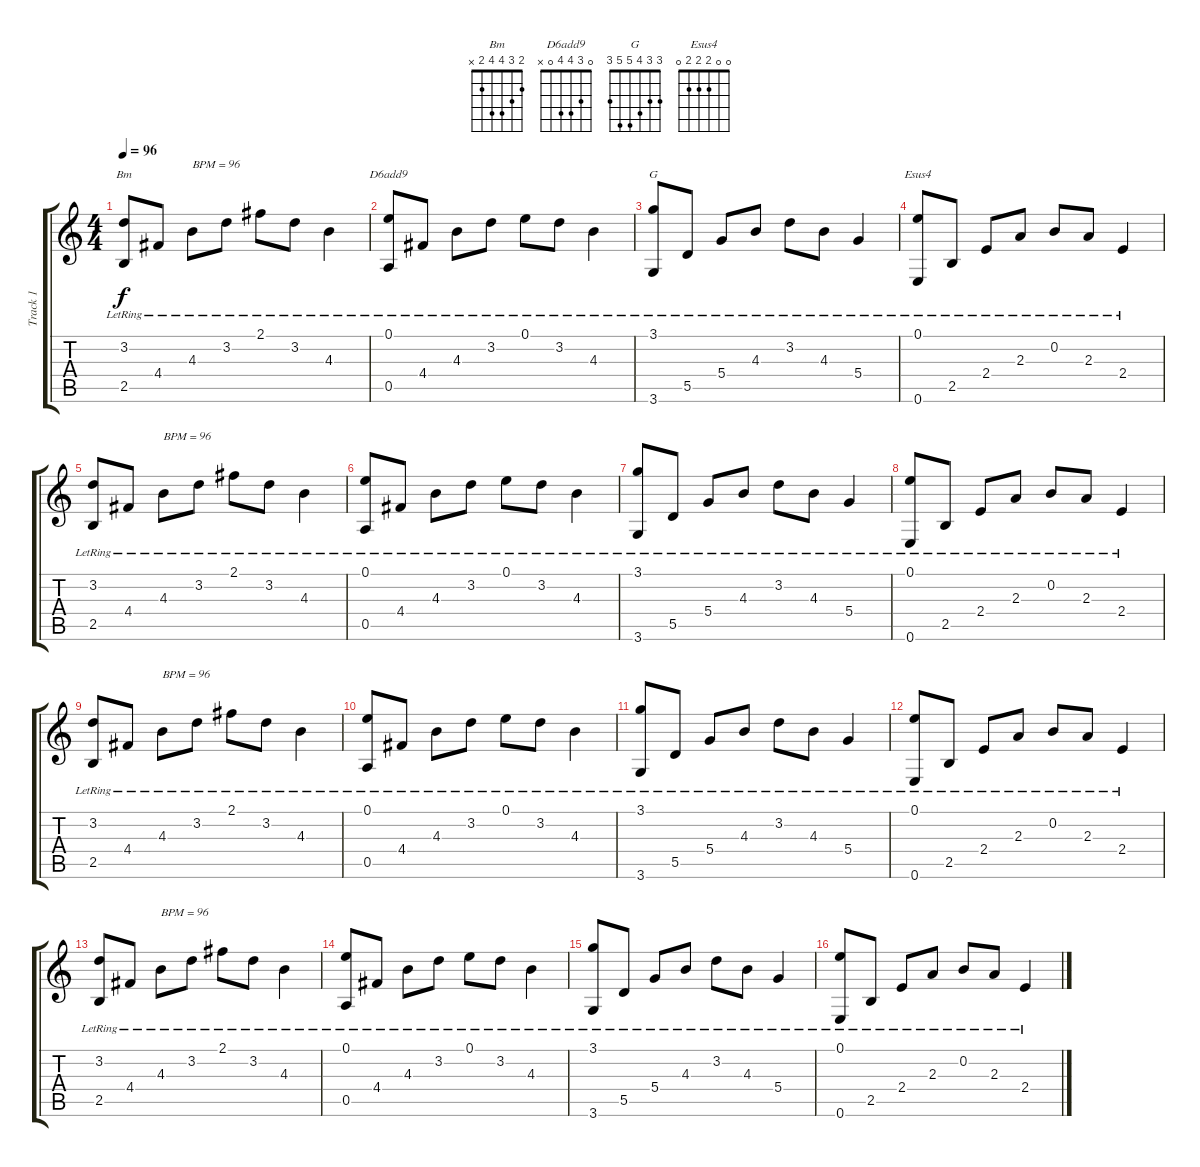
\track ("Track 1" "Track 1") {instrument electricguitarjazz}
\staff {score tabs}
\tuning (E4 B3 G3 D3 A2 E2) {hide}
\chord ("Bm" 2 3 4 4 2 x)
\chord ("D6add9" 0 3 4 4 0 x)
\chord ("G" 3 3 4 5 5 3)
\chord ("Esus4" 0 0 2 2 2 0)
\ts (4 4)
\tempo 96
\clef g2
\ks c
(3.2{lr} 2.5{lr}).8{ch "Bm" dy f instrument electricguitarjazz} 4.4{lr}.8 4.3{lr}.8{txt "BPM = 96"} 3.2{lr}.8 2.1{lr}.8 3.2{lr}.8 4.3{lr}.4 |
(0.1{lr} 0.5{lr}).8{ch "D6add9"} 4.4{lr}.8 4.3{lr}.8 3.2{lr}.8 0.1{lr}.8 3.2{lr}.8 4.3{lr}.4 |
(3.1{lr} 3.6{lr}).8{ch "G"} 5.5{lr}.8 5.4{lr}.8 4.3{lr}.8 3.2{lr}.8 4.3{lr}.8 5.4{lr}.4 |
(0.1{lr} 0.6{lr}).8{ch "Esus4"} 2.5{lr}.8 2.4{lr}.8 2.3{lr}.8 0.2{lr}.8 2.3{lr}.8 2.4{lr}.4 |
(3.2{lr} 2.5{lr}).8 4.4{lr}.8 4.3{lr}.8{txt "BPM = 96"} 3.2{lr}.8 2.1{lr}.8 3.2{lr}.8 4.3{lr}.4 |
(0.1{lr} 0.5{lr}).8 4.4{lr}.8 4.3{lr}.8 3.2{lr}.8 0.1{lr}.8 3.2{lr}.8 4.3{lr}.4 |
(3.1{lr} 3.6{lr}).8 5.5{lr}.8 5.4{lr}.8 4.3{lr}.8 3.2{lr}.8 4.3{lr}.8 5.4{lr}.4 |
(0.1{lr} 0.6{lr}).8 2.5{lr}.8 2.4{lr}.8 2.3{lr}.8 0.2{lr}.8 2.3{lr}.8 2.4{lr}.4 |
(3.2{lr} 2.5{lr}).8 4.4{lr}.8 4.3{lr}.8{txt "BPM = 96"} 3.2{lr}.8 2.1{lr}.8 3.2{lr}.8 4.3{lr}.4 |
(0.1{lr} 0.5{lr}).8 4.4{lr}.8 4.3{lr}.8 3.2{lr}.8 0.1{lr}.8 3.2{lr}.8 4.3{lr}.4 |
(3.1{lr} 3.6{lr}).8 5.5{lr}.8 5.4{lr}.8 4.3{lr}.8 3.2{lr}.8 4.3{lr}.8 5.4{lr}.4 |
(0.1{lr} 0.6{lr}).8 2.5{lr}.8 2.4{lr}.8 2.3{lr}.8 0.2{lr}.8 2.3{lr}.8 2.4{lr}.4 |
(3.2{lr} 2.5{lr}).8 4.4{lr}.8 4.3{lr}.8{txt "BPM = 96"} 3.2{lr}.8 2.1{lr}.8 3.2{lr}.8 4.3{lr}.4 |
(0.1{lr} 0.5{lr}).8 4.4{lr}.8 4.3{lr}.8 3.2{lr}.8 0.1{lr}.8 3.2{lr}.8 4.3{lr}.4 |
(3.1{lr} 3.6{lr}).8 5.5{lr}.8 5.4{lr}.8 4.3{lr}.8 3.2{lr}.8 4.3{lr}.8 5.4{lr}.4 |
(0.1{lr} 0.6{lr}).8 2.5{lr}.8 2.4{lr}.8 2.3{lr}.8 0.2{lr}.8 2.3{lr}.8 2.4{lr}.4
